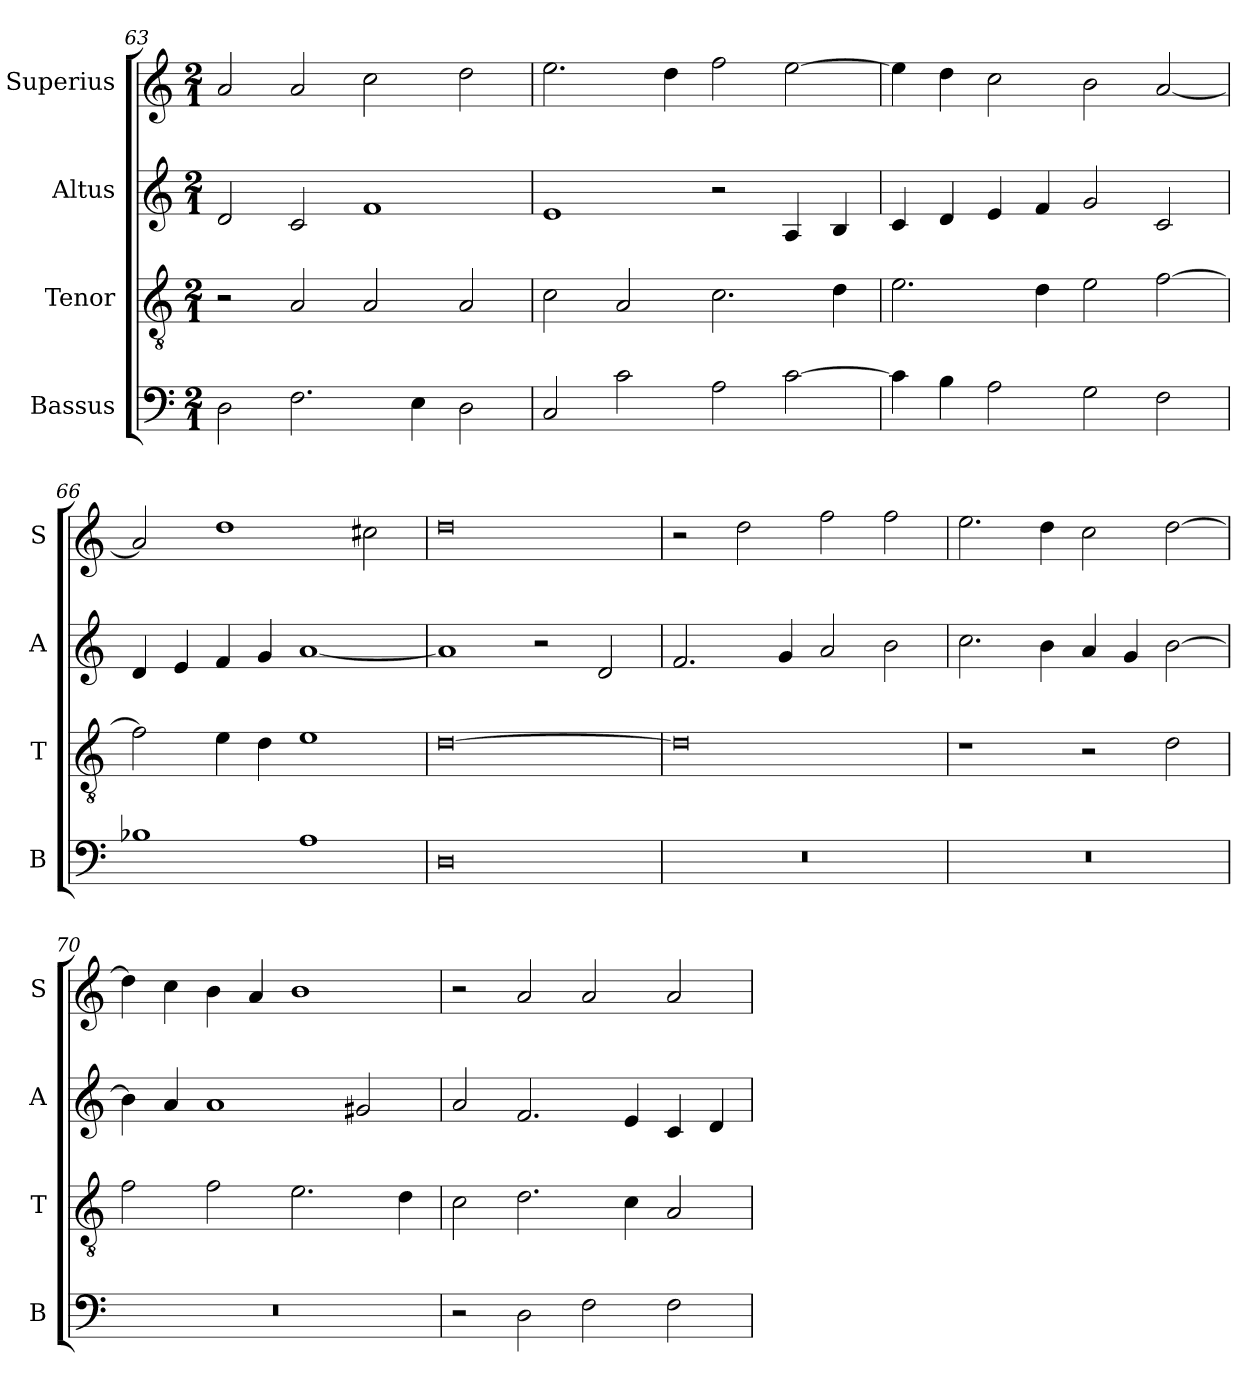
**kern	**kern	**kern	**kern
*part4	*part3	*part2	*part1
*staff4	*staff3	*staff2	*staff1
*I"Bassus	*I"Tenor	*I"Altus	*I"Superius
*I'B	*I'T	*I'A	*I'S
*clefF4	*clefGv2	*clefG2	*clefG2
*k[]	*k[]	*k[]	*k[]
*C:	*C:	*C:	*C:
*M2/1	*M2/1	*M2/1	*M2/1
=63	=63	=63	=63
2D	2r	2d	2a
2.F	2A	2c	2a
.	2A	1f	2cc
4E	.	.	.
2D	2A	.	2dd
=64	=64	=64	=64
2C	2c	1e	2.ee
2c	2A	.	.
.	.	.	4dd
2A	2.c	2r	2ff
[2c	.	4A	[2ee
.	4d	4B	.
=65	=65	=65	=65
4c]	2.e	4c	4ee]
4B	.	4d	4dd
2A	.	4e	2cc
.	4d	4f	.
2G	2e	2g	2b
2F	[2f	2c	[2a
=66	=66	=66	=66
1B-X	2f]	4d	2a]
.	.	4e	.
.	4e	4f	1dd
.	4d	4g	.
1A	1e	[1a	.
.	.	.	2cc#X
=67	=67	=67	=67
0D	[0d	1a]	0dd
.	.	2r	.
.	.	2d	.
=68	=68	=68	=68
0r	0d]	2.f	2r
.	.	.	2dd
.	.	4g	.
.	.	2a	2ff
.	.	2b	2ff
=69	=69	=69	=69
0r	1r	2.cc	2.ee
.	.	4b	4dd
.	2r	4a	2cc
.	.	4g	.
.	2d	[2b	[2dd
=70	=70	=70	=70
0r	2f	4b]	4dd]
.	.	4a	4cc
.	2f	1a	4b
.	.	.	4a
.	2.e	.	1b
.	.	2g#X	.
.	4d	.	.
=71	=71	=71	=71
2r	2c	2a	2r
2D	2.d	2.f	2a
2F	.	.	2a
.	4c	4e	.
2F	2A	4c	2a
.	.	4d	.
=	=	=	=
*-	*-	*-	*-
